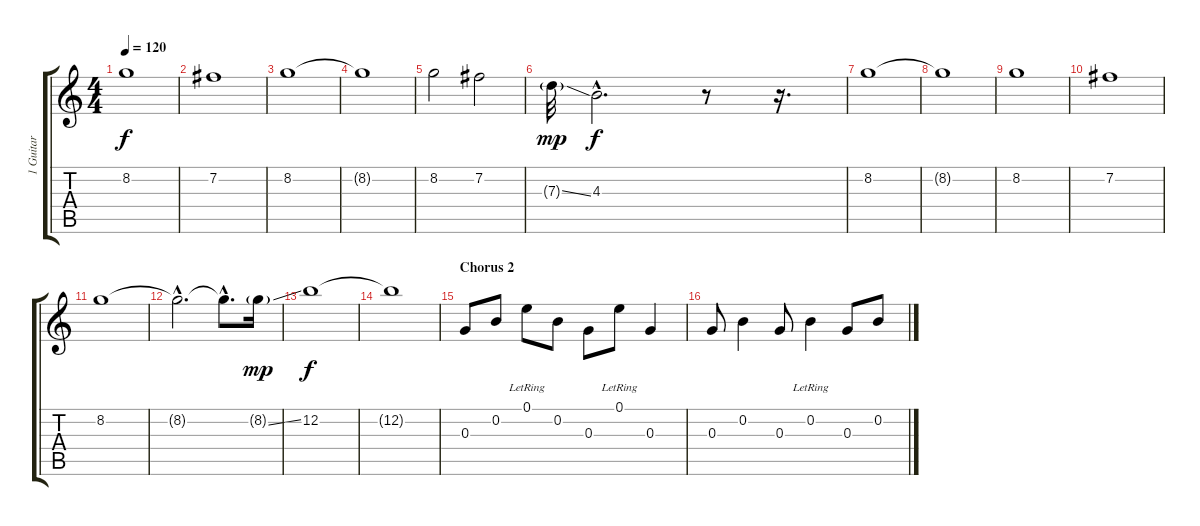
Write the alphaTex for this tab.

\track ("1 Guitar" "1 Guitar") {instrument electricguitarclean}
\staff {score tabs}
\tuning (E4 B3 G3 D3 A2 E2) {hide}
\ts (4 4)
\tempo 120
\clef g2
\ks c
8.2.1{dy f} |
7.2.1 |
8.2.1 |
8.2{t}.1 |
8.2.2 7.2.2 |
7.3{ss g}.32{dy mp} 4.3{hac}.2{d dy f} r.8 r.16{d} |
8.2.1{instrument overdrivenguitar} |
8.2{t}.1 |
8.2.1 |
7.2.1 |
8.2.1 |
8.2{hac t}.2{d} 8.2{hac t}.8{d} 8.2{ss g}.16{dy mp} |
12.2.1{dy f} |
12.2{t}.1 |
\section ("" "Chorus 2")
0.3.8{instrument electricguitarclean} 0.2.8 0.1{lr}.8 0.2.8 0.3.8 0.1{lr}.8 0.3.4 |
0.3.8 0.2.4 0.3.8 0.2{lr}.4 0.3.8 0.2.8
